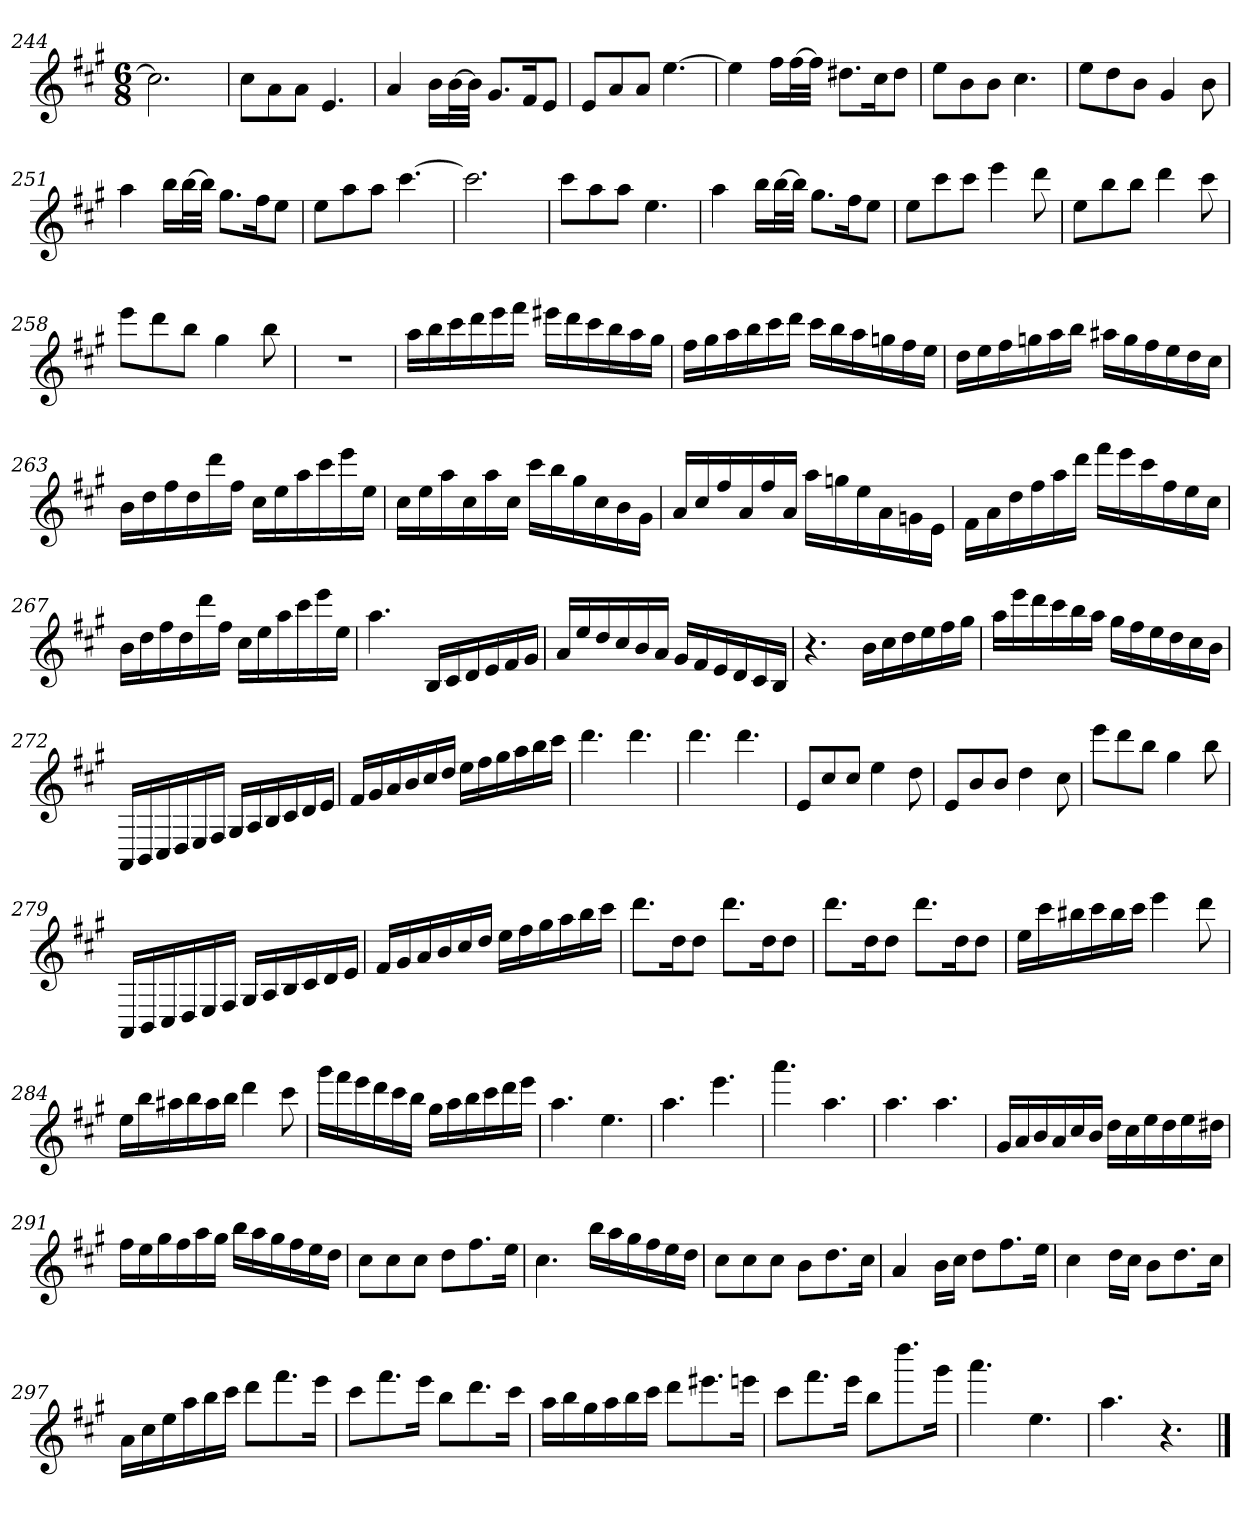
**kern
*part1
*staff1
*clefG2
*k[f#c#g#]
*A:
*M6/8
=244
2.cc#]
=245
8cc#\L
8a\
8a\J
4.e
=246
4a
16b\LL
[32b\L
32b\JJJ]
8.g#/L
16f#/K
8e/J
=247
8e/L
8a/
8a/J
[4.ee
=248
4ee]
16ff#\LL
[32ff#\L
32ff#\JJJ]
8.dd#X\L
16cc#\K
8dd#\J
=249
8ee\L
8b\
8b\J
4.cc#
=250
8ee\L
8dd\
8b\J
4g#
8b
=251
4aa
16bb\LL
[32bb\L
32bb\JJJ]
8.gg#\L
16ff#\K
8ee\J
=252
8ee\L
8aa\
8aa\J
[4.ccc#
=253
2.ccc#]
=254
8ccc#\L
8aa\
8aa\J
4.ee
=255
4aa
16bb\LL
[32bb\L
32bb\JJJ]
8.gg#\L
16ff#\K
8ee\J
=256
8ee\L
8ccc#\
8ccc#\J
4eee
8ddd
=257
8ee\L
8bb\
8bb\J
4ddd
8ccc#
=258
8eee\L
8ddd\
8bb\J
4gg#
8bb
=259
2.r
=260
16aa\LL
16bb\
16ccc#\
16ddd\
16eee\
16fff#\JJ
16eee#X\LL
16ddd\
16ccc#\
16bb\
16aa\
16gg#\JJ
=261
16ff#\LL
16gg#\
16aa\
16bb\
16ccc#\
16ddd\JJ
16ccc#\LL
16bb\
16aa\
16ggn\
16ff#\
16ee\JJ
=262
16dd\LL
16ee\
16ff#\
16ggn\
16aa\
16bb\JJ
16aa#X\LL
16gg\
16ff#\
16ee\
16dd\
16cc#\JJ
=263
16b\LL
16dd\
16ff#\
16dd\
16ddd\
16ff#\JJ
16cc#\LL
16ee\
16aa\
16ccc#\
16eee\
16ee\JJ
=264
16cc#\LL
16ee\
16aa\
16cc#\
16aa\
16cc#\JJ
16ccc#\LL
16bb\
16gg#\
16cc#\
16b\
16g#\JJ
=265
16a/LL
16cc#/
16ff#/
16a/
16ff#/
16a/JJ
16aa\LL
16ggn\
16ee\
16a\
16gn\
16e\JJ
=266
16f#\LL
16a\
16dd\
16ff#\
16aa\
16ddd\JJ
16fff#\LL
16eee\
16ccc#\
16ff#\
16ee\
16cc#\JJ
=267
16b\LL
16dd\
16ff#\
16dd\
16ddd\
16ff#\JJ
16cc#\LL
16ee\
16aa\
16ccc#\
16eee\
16ee\JJ
=268
4.aa
16B/LL
16c#/
16d/
16e/
16f#/
16g#/JJ
=269
16a/LL
16ee/
16dd/
16cc#/
16b/
16a/JJ
16g#/LL
16f#/
16e/
16d/
16c#/
16B/JJ
=270
4.r
16b\LL
16cc#\
16dd\
16ee\
16ff#\
16gg#\JJ
=271
16aa\LL
16eee\
16ddd\
16ccc#\
16bb\
16aa\JJ
16gg#\LL
16ff#\
16ee\
16dd\
16cc#\
16b\JJ
=272
16AA/LL
16BB/
16C#/
16D/
16E/
16F#/JJ
16G#/LL
16A/
16B/
16c#/
16d/
16e/JJ
=273
16f#/LL
16g#/
16a/
16b/
16cc#/
16dd/JJ
16ee\LL
16ff#\
16gg#\
16aa\
16bb\
16ccc#\JJ
=274
4.ddd
4.ddd
=275
4.ddd
4.ddd
=276
8e/L
8cc#/
8cc#/J
4ee
8dd
=277
8e/L
8b/
8b/J
4dd
8cc#
=278
8eee\L
8ddd\
8bb\J
4gg#
8bb
=279
16AA/LL
16BB/
16C#/
16D/
16E/
16F#/JJ
16G#/LL
16A/
16B/
16c#/
16d/
16e/JJ
=280
16f#/LL
16g#/
16a/
16b/
16cc#/
16dd/JJ
16ee\LL
16ff#\
16gg#\
16aa\
16bb\
16ccc#\JJ
=281
8.ddd\L
16dd\K
8dd\J
8.ddd\L
16dd\K
8dd\J
=282
8.ddd\L
16dd\K
8dd\J
8.ddd\L
16dd\K
8dd\J
=283
16ee\LL
16ccc#\
16bb#X\
16ccc#\
16bb#\
16ccc#\JJ
4eee
8ddd
=284
16ee\LL
16bb\
16aa#X\
16bb\
16aa#\
16bb\JJ
4ddd
8ccc#
=285
16ggg#\LL
16fff#\
16eee\
16ddd\
16ccc#\
16bb\JJ
16gg#\LL
16aa\
16bb\
16ccc#\
16ddd\
16eee\JJ
=286
4.aa
4.ee
=287
4.aa
4.eee
=288
4.aaa
4.aa
=289
4.aa
4.aa
=290
16g#/LL
16a/
16b/
16a/
16cc#/
16b/JJ
16dd\LL
16cc#\
16ee\
16dd\
16ee\
16dd#X\JJ
=291
16ff#\LL
16ee\
16gg#\
16ff#\
16aa\
16gg#\JJ
16bb\LL
16aa\
16gg#\
16ff#\
16ee\
16dd\JJ
=292
8cc#\L
8cc#\
8cc#\J
8dd\L
8.ff#\
16ee\Jk
=293
4.cc#
16bb\LL
16aa\
16gg#\
16ff#\
16ee\
16dd\JJ
=294
8cc#\L
8cc#\
8cc#\J
8b\L
8.dd\
16cc#\Jk
=295
4a
16b\LL
16cc#\JJ
8dd\L
8.ff#\
16ee\Jk
=296
4cc#
16dd\LL
16cc#\JJ
8b\L
8.dd\
16cc#\Jk
=297
16a\LL
16cc#\
16ee\
16aa\
16bb\
16ccc#\JJ
8ddd\L
8.fff#\
16eee\Jk
=298
8ccc#\L
8.fff#\
16eee\Jk
8bb\L
8.ddd\
16ccc#\Jk
=299
16aa\LL
16bb\
16gg#\
16aa\
16bb\
16ccc#\JJ
8ddd\L
8.eee#X\
16eeen\Jk
=300
8ccc#\L
8.fff#\
16eee\Jk
8bb\L
8.dddd\
16ggg#\Jk
=301
4.aaa
4.ee
=302
4.aa
4.r
==
*-
